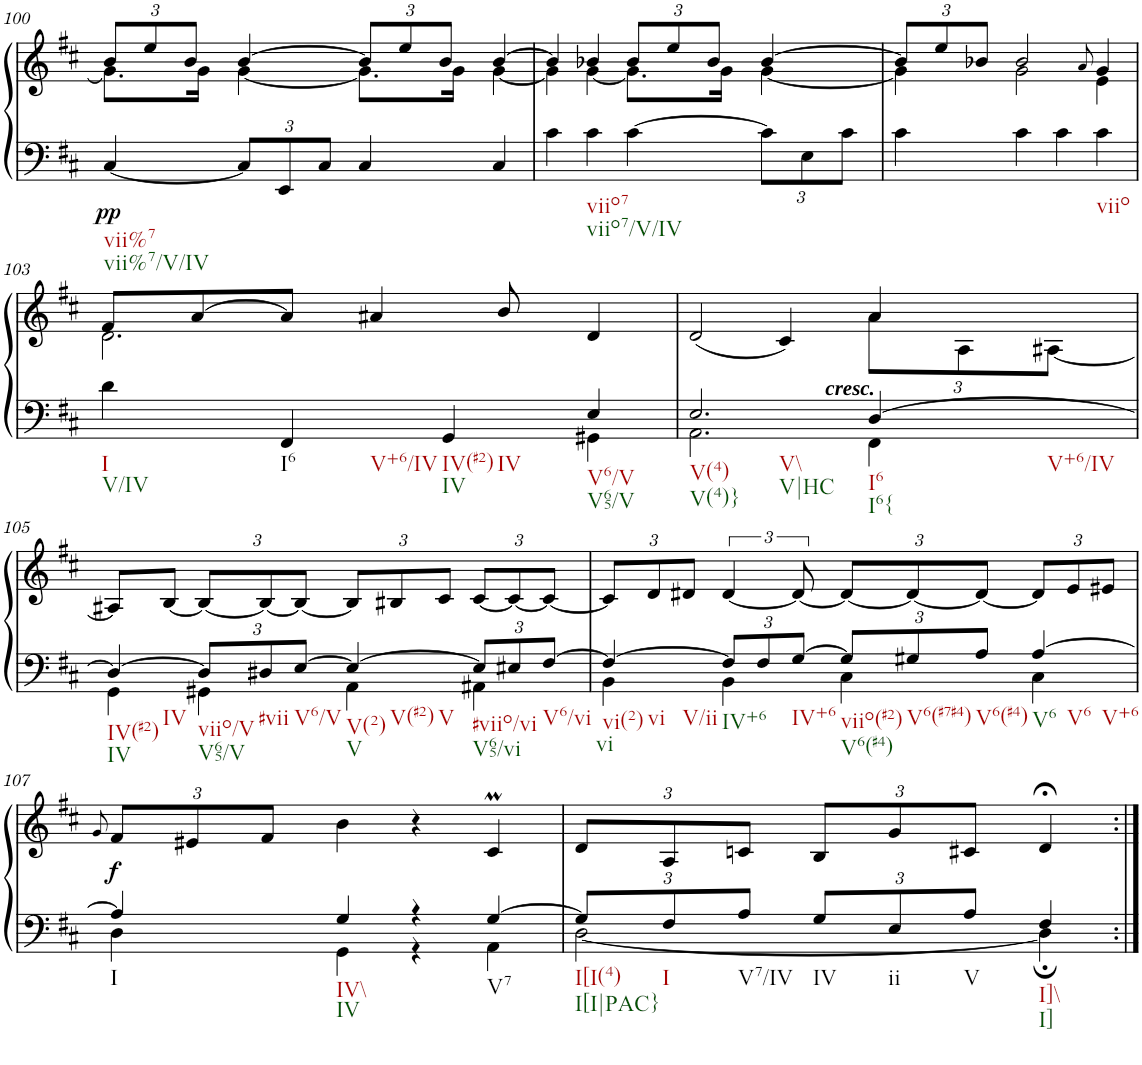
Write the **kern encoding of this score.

**kern	**kern	**dynam
*part1	*part1	*part1
*staff2	*staff1	*staff1/2
*I"Klavier links	*	*
!!LO:PB:g=z
*clefF4	*clefG2	*
*k[f#c#]	*k[f#c#]	*
*M2/2	*M2/2	*
*	*Xbrackettup	*
=100	=100	=100
*	*^	*
!LO:TX:b:t=vii%7	!	!	!
!LO:TX:b:t=vii%7/V/IV	!	!	!
!	!	!	!LO:DY:b=2
[4C#/	12b/L	8.g\L]	pp
.	12ee/	.	.
.	12b/J	.	.
.	.	16g\Jk	.
*Xbrackettup	*	*	*
12C#/L]	[4b/	[4g\	.
12EE/	.	.	.
12C#/J	.	.	.
4C#/	12b/L]	8.g\L]	.
.	12ee/	.	.
.	12b/J	.	.
.	.	16g\Jk	.
4C#/	[4b/	[4g\	.
=101	=101	=101	=101
4c#\	4b/]	4g\]	.
!LO:TX:b:t=viio7	!	!	!
!LO:TX:b:t=viio7/V/IV	!	!	!
4c#\	4b-X/	[4g\	.
[4c#\	12b-/L	8.g\L]	.
.	12ee/	.	.
.	12b-/J	.	.
.	.	16g\Jk	.
12c#\L]	[4b-/	[4g\	.
12E\	.	.	.
12c#\J	.	.	.
=102	=102	=102	=102
4c#\	12b-/L]	4g\]	.
.	12ee/	.	.
.	12b-X/J	.	.
4c#\	2b-/	2g\	.
4c#\	.	.	.
.	8qa/	.	.
!LO:TX:b:t=viio	!	!	!
4c#\	4g/	4e\	.
!!LO:LB:g=z	!!
=103	=103	=103	=103
*^	*	*	*
!LO:TX:b:t=I	!	!	!	!
!LO:TX:b:t=V/IV	!	!	!	!
4d\	2.ryy	8f#/L	2.d\	.
.	.	[8a/	.	.
!LO:TX:b:t=I6	!	!	!	!
!LO:TX:b:t=V+6/IV	!	!	!	!
4FF#/	.	8a/J]	.	.
.	.	4a#X/	.	.
!LO:TX:b:t=IV(#2)	!	!	!	!
!LO:TX:b:t=IV	!	!	!	!
!LO:TX:b:t=IV	!	!	!	!
4GG/	.	.	.	.
.	.	8b/	.	.
!LO:TX:b:t=V6/V	!	!	!	!
!LO:TX:b:t=V65/V	!	!	!	!
4E/	4GG#X\	4ryy	4d/	.
=104	=104	=104	=104	=104
!LO:TX:b:t=V(4)	!	!	!	!
!LO:TX:b:t=V(4)}	!	!	!	!
!LO:TX:b:t=V\\	!	!	!	!
!LO:TX:b:t=V|HC	!	!	!	!
2.E/	2.AA\	(2d/	2.ryy	.
.	.	4c#/)	.	.
!LO:TX:a:Bi:t=cresc.	!	!	!	!
!LO:TX:b:t=I6	!	!	!	!
!LO:TX:b:t=I6{	!	!	!	!
!LO:TX:b:t=V+6/IV	!	!	!	!
[4D/	4FF#\	4a/	12a\L	.
.	.	.	12A\	.
.	.	.	[12A#X\J	.
!!LO:LB:g=z
=105	=105	=105	=105	=105
!LO:TX:b:t=IV(#2)	!	!	!	!
!LO:TX:b:t=IV	!	!	!	!
!LO:TX:b:t=IV	!	!	!	!
*	*	*v	*v	*
4D/_	4GG\	8A#X/L]	.
.	.	[8B/J	.
!LO:TX:b:t=viio/V	!	!	!
!LO:TX:b:t=V65/V	!	!	!
12D/L]	4GG#X\	4B/_	.
!LO:TX:b:t=#vii	!	!	!
12D#X/	.	.	.
!LO:TX:b:t=V6/V	!	!	!
[12E/J	.	.	.
!LO:TX:b:t=V(2)	!	!	!
!LO:TX:b:t=V	!	!	!
!LO:TX:b:t=V(#2)	!	!	!
!LO:TX:b:t=V	!	!	!
4E/_	4AA\	12B/L]	.
.	.	12B#X/	.
.	.	12c#/J	.
!LO:TX:b:t=#viio/vi	!	!	!
!LO:TX:b:t=V65/vi	!	!	!
12E/L]	4AA#X\	[4c#/	.
12E#X/	.	.	.
!LO:TX:b:t=V6/vi	!	!	!
[12F#/J	.	.	.
=106	=106	=106	=106
!LO:TX:b:t=vi(2)	!	!	!
!LO:TX:b:t=vi	!	!	!
!LO:TX:b:t=vi	!	!	!
!LO:TX:b:t=V/ii	!	!	!
4F#/_	4BB\	12c#/L]	.
.	.	12d/	.
.	.	12d#X/J	.
!LO:TX:b:t=IV+6	!	!	!
12F#/L]	4BB\	[4d#/	.
12F#/	.	.	.
!LO:TX:b:t=IV+6	!	!	!
[12G/J	.	.	.
!LO:TX:b:t=viio(#2)	!	!	!
!LO:TX:b:t=V6(#4)	!	!	!
12G/L]	4C#\	4d#/_	.
!LO:TX:b:t=V6(#7#4)	!	!	!
12G#X/	.	.	.
!LO:TX:b:t=V6(#4)	!	!	!
12A/J	.	.	.
!LO:TX:b:t=V6	!	!	!
!LO:TX:b:t=V6	!	!	!
!LO:TX:b:t=V+6	!	!	!
[4A/	4C#\	12d#/L]	.
.	.	12e/	.
.	.	12e#X/J	.
!!LO:LB:g=z
=107	=107	=107	=107
.	.	8qg/	.
!LO:TX:b:t=I	!	!	!
!	!	!	!LO:DY:b
4A/]	4D\	12f#/L	f
.	.	12e#X/	.
.	.	12f#/J	.
!LO:TX:b:t=IV\\	!	!	!
!LO:TX:b:t=IV	!	!	!
4G/	4GG\	4b\	.
4r	4r	4r	.
!LO:TX:b:t=V7	!	!	!
[4G/	4AA\	4c#m/	.
=108	=108	=108	=108
!LO:TX:b:t=I[I(4)	!	!	!
!LO:TX:b:t=I[I|PAC}	!	!	!
12G/L]	[2D\	12d/L	.
!LO:TX:b:t=I	!	!	!
12F#/	.	12A/	.
!LO:TX:b:t=V7/IV	!	!	!
12A/J	.	12cn/J	.
!LO:TX:b:t=IV	!	!	!
12G/L	.	12B/L	.
!LO:TX:b:t=ii	!	!	!
12E/	.	12g/	.
!LO:TX:b:t=V	!	!	!
12A/J	.	12c#X/J	.
!LO:TX:b:t=I]\\	!	!	!
!LO:TX:b:t=I]	!	!	!
4F#/	4D;\]	4d;</	.
*v	*v	*	*
=:|!	=:|!	=:|!
*-	*-	*-
